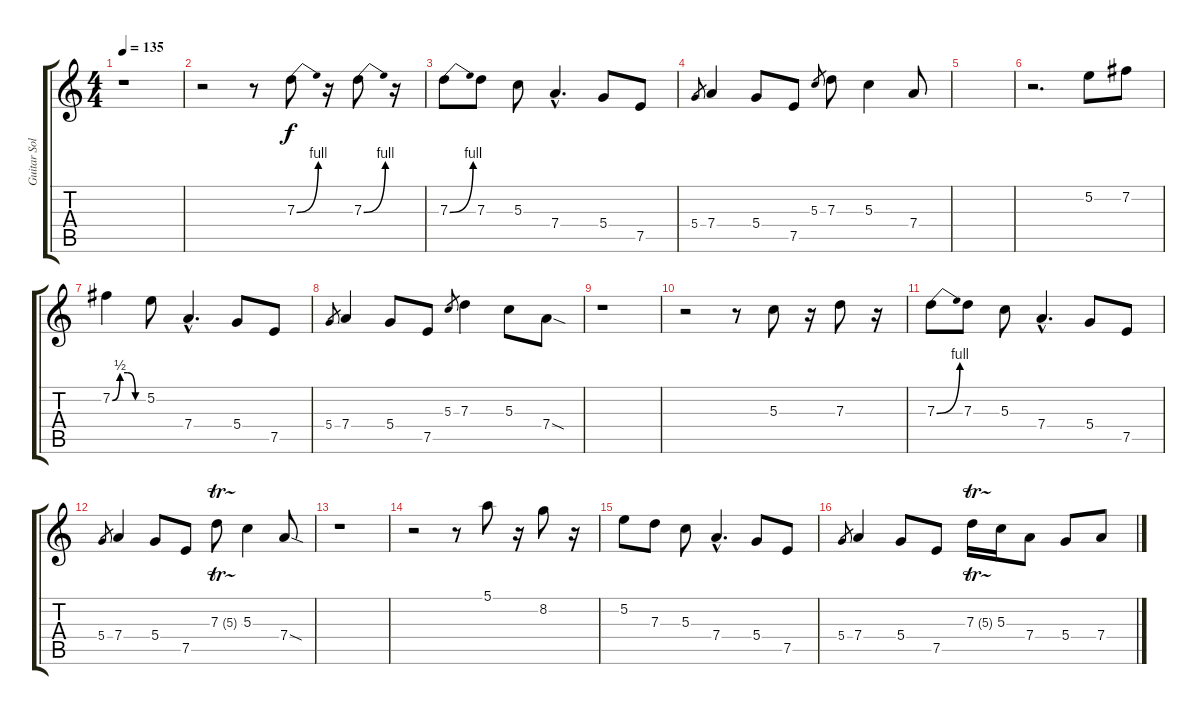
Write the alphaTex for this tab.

\track ("Guitar Solo" "Guitar Sol") {instrument distortionguitar}
\staff {score tabs}
\tuning (E4 B3 G3 D3 A2 D2) {hide}
\ts (4 4)
\tempo 135
\clef g2
\ks c
r.1{dy f} |
r.2 r.8 7.3{be (bend 0 0 60 4)}.8 r.16 7.3{be (bend 0 0 60 4)}.8 r.16 |
7.3{be (bend 0 0 60 4)}.8 7.3.8 5.3.8 7.4{hac}.4{d} 5.4.8 7.5.8 |
5.4.8{gr} 7.4.4 5.4.8 7.5.8 5.3.8{gr} 7.3.8 5.3.4 7.4.8 |
|
r.2{d} 5.2.8 7.2.8 |
7.2{be (custom 0 0 15 2 30 2 45 0 60 0)}.4 5.2.8 7.4{hac}.4{d} 5.4.8 7.5.8 |
5.4.8{gr} 7.4.4 5.4.8 7.5.8 5.3.8{gr} 7.3.4 5.3.8 7.4{sod}.8 |
r.1 |
r.2 r.8 5.3.8 r.16 7.3.8 r.16 |
7.3{be (bend 0 0 60 4)}.8 7.3.8 5.3.8 7.4{hac}.4{d} 5.4.8 7.5.8 |
5.4.8{gr} 7.4.4 5.4.8 7.5.8 7.3{tr (5 32)}.8 5.3.4 7.4{sod}.8 |
r.1 |
r.2 r.8 5.1.8 r.16 8.2.8 r.16 |
5.2.8 7.3.8 5.3.8 7.4{hac}.4{d} 5.4.8 7.5.8 |
5.4.8{gr} 7.4.4 5.4.8 7.5.8 7.3{tr (5 32)}.16 5.3.16 7.4.8 5.4.8 7.4.8
